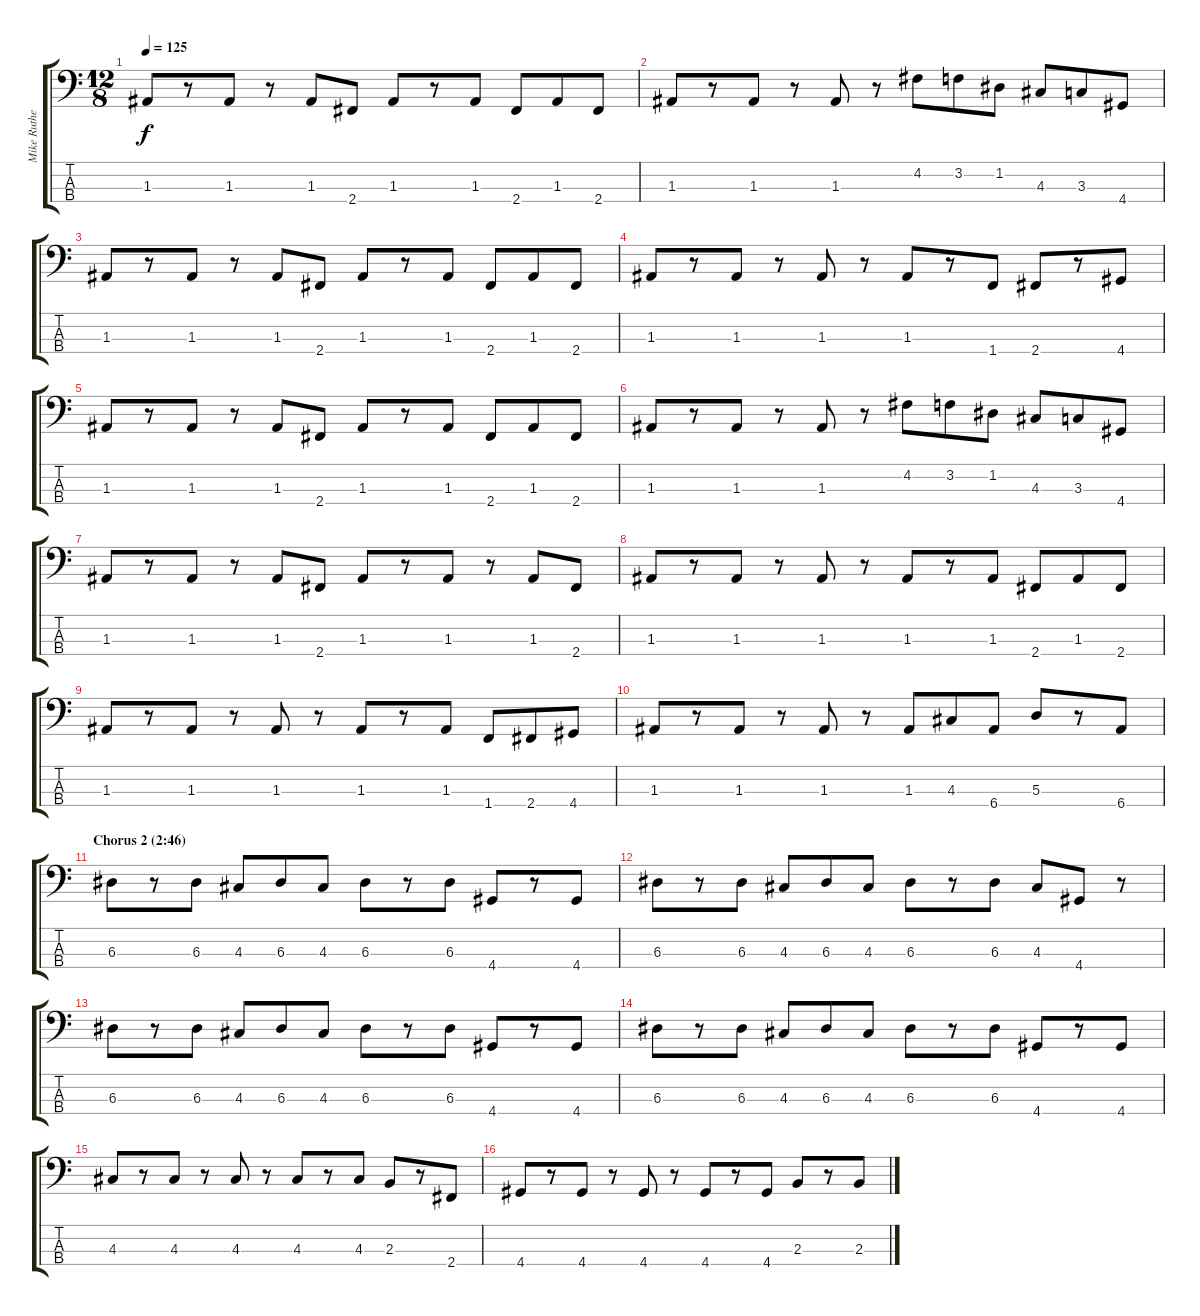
\track ("Mike Rutherford (bass)" "Mike Ruthe") {instrument electricbassfinger}
\staff {score tabs}
\tuning (G2 D2 A1 E1) {hide}
\ts (12 8)
\tempo 125
\clef f4
\ks c
1.3.8{dy f} r.8 1.3.8 r.8 1.3.8 2.4.8 1.3.8 r.8 1.3.8 2.4.8 1.3.8 2.4.8 |
1.3.8 r.8 1.3.8 r.8 1.3.8 r.8 4.2.8 3.2.8 1.2.8 4.3.8 3.3.8 4.4.8 |
1.3.8 r.8 1.3.8 r.8 1.3.8 2.4.8 1.3.8 r.8 1.3.8 2.4.8 1.3.8 2.4.8 |
1.3.8 r.8 1.3.8 r.8 1.3.8 r.8 1.3.8 r.8 1.4.8 2.4.8 r.8 4.4.8 |
1.3.8 r.8 1.3.8 r.8 1.3.8 2.4.8 1.3.8 r.8 1.3.8 2.4.8 1.3.8 2.4.8 |
1.3.8 r.8 1.3.8 r.8 1.3.8 r.8 4.2.8 3.2.8 1.2.8 4.3.8 3.3.8 4.4.8 |
1.3.8 r.8 1.3.8 r.8 1.3.8 2.4.8 1.3.8 r.8 1.3.8 r.8 1.3.8 2.4.8 |
1.3.8 r.8 1.3.8 r.8 1.3.8 r.8 1.3.8 r.8 1.3.8 2.4.8 1.3.8 2.4.8 |
1.3.8 r.8 1.3.8 r.8 1.3.8 r.8 1.3.8 r.8 1.3.8 1.4.8 2.4.8 4.4.8 |
1.3.8 r.8 1.3.8 r.8 1.3.8 r.8 1.3.8 4.3.8 6.4.8 5.3.8 r.8 6.4.8 |
\section ("" "Chorus 2 (2:46)")
6.3.8 r.8 6.3.8 4.3.8 6.3.8 4.3.8 6.3.8 r.8 6.3.8 4.4.8 r.8 4.4.8 |
6.3.8 r.8 6.3.8 4.3.8 6.3.8 4.3.8 6.3.8 r.8 6.3.8 4.3.8 4.4.8 r.8 |
6.3.8 r.8 6.3.8 4.3.8 6.3.8 4.3.8 6.3.8 r.8 6.3.8 4.4.8 r.8 4.4.8 |
6.3.8 r.8 6.3.8 4.3.8 6.3.8 4.3.8 6.3.8 r.8 6.3.8 4.4.8 r.8 4.4.8 |
4.3.8 r.8 4.3.8 r.8 4.3.8 r.8 4.3.8 r.8 4.3.8 2.3.8 r.8 2.4.8 |
4.4.8 r.8 4.4.8 r.8 4.4.8 r.8 4.4.8 r.8 4.4.8 2.3.8 r.8 2.3.8
